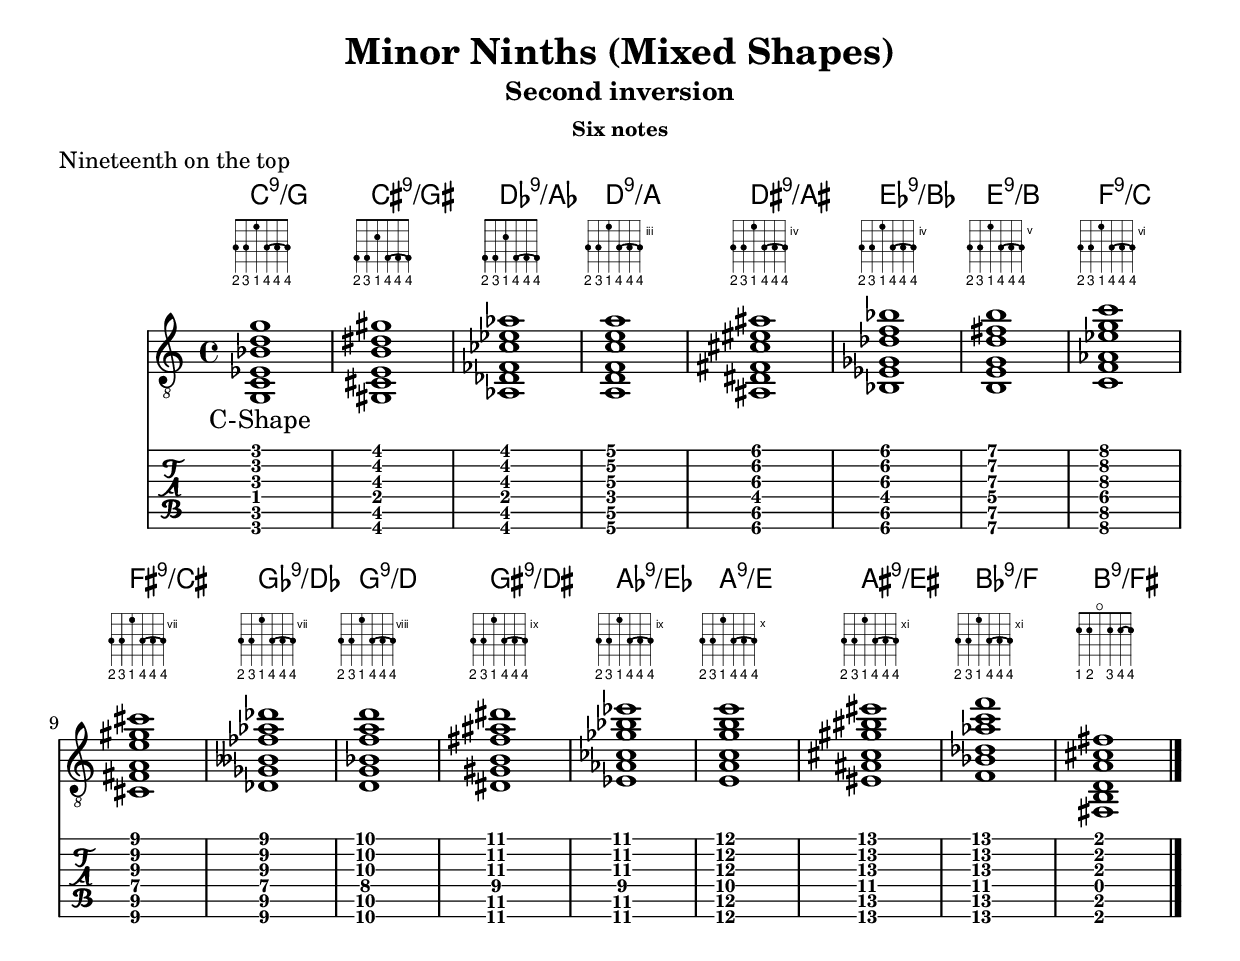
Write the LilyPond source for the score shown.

\version "2.19.15"
%\include "predefined-guitar-fretboards.ly"
\include "../c-shape.ly"
\include "../a-shape.ly"
\include "../g-shape.ly"
\include "../e-shape.ly"
\include "../d-shape.ly"
\include "../alt-shape.ly"

\layout {
   \context { %\Score
      %\override StringNumber.transparent = ##t
      \Voice
      \remove "New_fingering_engraver"
   }
}

\paper {
  print-all-headers = ##t
}


%%%%%%%%%%%%%%%%%%%%%%%%%%%%%%%%%%%%%%%%%%%%%%%%%
%%%%%%%%%%%%%%%%% MINOR NINTHS %%%%%%%%%%%%%%%%%%
%%%%%%%%%%%%%%%%%%%%%%%%%%%%%%%%%%%%%%%%%%%%%%%%%
minorninthsRootPositionFourNotesNinthOnTopChordSymbols = \chordmode {
% * tetrads
% ** minor ninths
% *** root position
% **** four notes
% ***** ninth on the top
  %\cShape
  \repeat unfold 1 {
    c1:m9
    cis1:m9
    des1:m9
    d1:m9
    dis1:m9 
    es1:m9
    e1:m9
    f1:m9
    fis1:m9 
    ges1:m9
    g1:m9
    gis1:m9 
    as1:m9
    a1:m9
    ais1:m9 
    bes1:m9
    b1:m9
  }
}

minorninthsRootPositionFourNotesNinthOnTopShapes = \lyricmode {
% * tetrads
% ** minor ninths
% *** root position
% **** four notes
% ***** ninth on the top
  \repeat unfold 1 {
    C-Shape \repeat unfold 16 { \skip1 }
  }
}

minorninthsRootPositionFourNotesNinthOnTop = \chordmode {
% * tetrads
% ** minor ninths
% *** root position
% **** four notes
% ***** ninth on the top
  \cShape
  c,:1.3-.7.9
  cis,:1.3-.7.9
  des,:1.3-.7.9
  d,:1.3-.7.9
  dis,:1.3-.7.9
  es,:1.3-.7.9
  e,:1.3-.7.9
  f,:1.3-.7.9
  fis,:1.3-.7.9
  ges,:1.3-.7.9
  g,:1.3-.7.9
  gis,:1.3-.7.9
  as,:1.3-.7.9
  a,:1.3-.7.9
  ais,:1.3-.7.9
  bes,:1.3-.7.9
  b,,:1.3-.7.9
  \bar "|."
}

minorninthsRootPositionFiveNotesTwelfthOnTopChordSymbols = \chordmode {
% * pentads
% ** minor ninths
% *** root position
% **** five notes
% ***** twelfth on the top
  %\cShape
  \repeat unfold 1 {
    c1:m9
    cis1:m9
    des1:m9
    d1:m9
    dis1:m9 
    es1:m9
    e1:m9
    f1:m9
    fis1:m9 
    ges1:m9
    g1:m9
    gis1:m9 
    as1:m9
    a1:m9
    ais1:m9 
    bes1:m9
    b1:m9
  }
}

minorninthsRootPositionFiveNotesTwelfthOnTopShapes = \lyricmode {
% * pentads
% ** minor ninths
% *** root position
% **** five notes
% ***** twelfth on the top
  \repeat unfold 1 {
    C-Shape \repeat unfold 16 { \skip1 }
  }
}

minorninthsRootPositionFiveNotesTwelfthOnTop = \chordmode {
% * pentads
% ** minor ninths
% *** root position
% **** five notes
% ***** twelfth on the top
  \cShape
  c,:1.3-.7.9.12
  cis,:1.3-.7.9.12
  des,:1.3-.7.9.12
  d,:1.3-.7.9.12
  dis,:1.3-.7.9.12
  es,:1.3-.7.9.12
  e,:1.3-.7.9.12
  f,:1.3-.7.9.12
  fis,:1.3-.7.9.12
  ges,:1.3-.7.9.12
  g,:1.3-.7.9.12
  gis,:1.3-.7.9.12
  as,:1.3-.7.9.12
  a,:1.3-.7.9.12
  ais,:1.3-.7.9.12
  bes,:1.3-.7.9.12
  b,,:1.3-.7.9.12
  \bar "|."
}


minorninthsRootPositionSixNotesNinthOnTopChordSymbols = \chordmode {
% * pentads
% ** minor ninths
% *** root position
% **** six notes
% ***** ninth on the top
  %\eShape
  \repeat unfold 1 {
%%%    \set chordNameExceptions = #chExceptions
    c1:m9
    cis1:m9
    des1:m9
    d1:m9
    dis1:m9 
    es1:m9
    e1:m9
    f1:m9
    fis1:m9 
    ges1:m9
    g1:m9
    gis1:m9 
    as1:m9
    a1:m9
    ais1:m9 
    bes1:m9
    b1:m9
  }
}

minorninthsRootPositionSixNotesNinthOnTopShapes = \lyricmode {
% * pentads
% ** minor ninths
% *** root position
% **** six notes
% ***** ninth on the top
  \repeat unfold 1 {
    E-Shape \repeat unfold 16 { \skip1 }
  }
}

minorninthsRootPositionSixNotesNinthOnTop = \chordmode {
% * pentads
% ** minor ninths
% *** root position
% **** six notes
% ***** ninth on the top
  \eShape
  c,:1.5.7.10-.12.16
  cis,:1.5.7.10-.12.16
  des,:1.5.7.10-.12.16
  d,:1.5.7.10-.12.16
  dis,:1.5.7.10-.12.16
  es,:1.5.7.10-.12.16
  e,,:1.5.7.10-.12.16
  f,,:1.5.7.10-.12.16
  fis,,:1.5.7.10-.12.16
  ges,,:1.5.7.10-.12.16
  g,,:1.5.7.10-.12.16
  gis,,:1.5.7.10-.12.16
  as,,:1.5.7.10-.12.16
  a,,:1.5.7.10-.12.16
  ais,,:1.5.7.10-.12.16
  bes,,:1.5.7.10-.12.16
  b,,:1.5.7.10-.12.16
  \bar "|."
}

minorninthsSecondInversionFiveNotesNinthOnTopChordSymbols = \chordmode {
% * pentads
% ** minor ninths
% *** root position
% **** five notes
% ***** ninth on the top
  %\cShape
  \repeat unfold 1 {
    c1:m9/g
    cis1:m9/gis
    des1:m9/as
    d1:m9/a
    dis1:m9/ais 
    es1:m9/bes
    e1:m9/b
    f1:m9/c
    fis1:m9/cis 
    ges1:m9/des
    g1:m9/d
    gis1:m9/dis 
    as1:m9/es
    a1:m9/e
    ais1:m9/eis 
    bes1:m9/f
    b1:m9/fis
  }
}

minorninthsSecondInversionFiveNotesNinthOnTopShapes = \lyricmode {
% * pentads
% ** minor ninths
% *** root position
% **** five notes
% ***** ninth on the top
  \repeat unfold 1 {
    C-Shape \repeat unfold 16 { \skip1 }
  }
}

minorninthsSecondInversionFiveNotesNinthOnTop = \chordmode {
% * pentads
% ** minor ninths
% *** root position
% **** five notes
% ***** ninth on the top
  \cShape
  c,,:5.8.10-.14.16^1.3
  cis,,:5.8.10-.14.16^1.3
  des,,:5.8.10-.14.16^1.3
  d,,:5.8.10-.14.16^1.3
  dis,,:5.8.10-.14.16^1.3
  es,,:5.8.10-.14.16^1.3
  e,,:5.8.10-.14.16^1.3
  f,,:5.8.10-.14.16^1.3
  fis,,:5.8.10-.14.16^1.3
  ges,,:5.8.10-.14.16^1.3
  g,,:5.8.10-.14.16^1.3
  gis,,:5.8.10-.14.16^1.3
  as,,:5.8.10-.14.16^1.3
  a,,:5.8.10-.14.16^1.3
  ais,,:5.8.10-.14.16^1.3
  bes,,:5.8.10-.14.16^1.3
  b,,,:5.8.10-.14.16^1.3
  \bar "|."
}

minorninthsSecondInversionSixNotesNineteenthOnTopChordSymbols = \chordmode {
% * pentads
% ** minor ninths
% *** root position
% **** six notes
% ***** nineteenth on the top
  %\cShape
  \repeat unfold 1 {
    c1:9/g
    cis1:9/gis
    des1:9/as
    d1:9/a
    dis1:9/ais 
    es1:9/bes
    e1:9/b
    f1:9/c
    fis1:9/cis 
    ges1:9/des
    g1:9/d
    gis1:9/dis 
    as1:9/es
    a1:9/e
    ais1:9/eis 
    bes1:9/f
    b1:9/fis
  }
}

minorninthsSecondInversionSixNotesNineteenthOnTopShapes = \lyricmode {
% * pentads
% ** minor ninths
% *** root position
% **** six notes
% ***** nineteenth on the top
  \repeat unfold 1 {
    C-Shape \repeat unfold 16 { \skip1 }
  }
}

minorninthsSecondInversionSixNotesNineteenthOnTop = \chordmode {
% * pentads
% ** minor ninths
% *** root position
% **** six notes
% ***** nineteenth on the top
  \cShape
  c,,:5.8.10-.14.16.19^1.3
  cis,,:5.8.10-.14.16.19^1.3
  des,,:5.8.10-.14.16.19^1.3
  d,,:5.8.10-.14.16.19^1.3
  dis,,:5.8.10-.14.16.19^1.3
  es,,:5.8.10-.14.16.19^1.3
  e,,:5.8.10-.14.16.19^1.3
  f,,:5.8.10-.14.16.19^1.3
  fis,,:5.8.10-.14.16.19^1.3
  ges,,:5.8.10-.14.16.19^1.3
  g,,:5.8.10-.14.16.19^1.3
  gis,,:5.8.10-.14.16.19^1.3
  as,,:5.8.10-.14.16.19^1.3
  a,,:5.8.10-.14.16.19^1.3
  ais,,:5.8.10-.14.16.19^1.3
  bes,,:5.8.10-.14.16.19^1.3
  b,,,:5.8.10-.14.16.19^1.3
  \bar "|."
}



%%%%%%%%%%%%%%%%%%%%%%%%%%%%%%%%%%%%%%%%%%%%%%%%%%
%%%%%%%%%%%%%%% SCORE DEFINITIONS %%%%%%%%%%%%%%%%
%%%%%%%%%%%%%%%%%%%%%%%%%%%%%%%%%%%%%%%%%%%%%%%%%%
%{
  \score {
    <<
      \new ChordNames {
        \minorninthsRootPositionFourNotesNinthOnTopChordSymbols
      }
      \new FretBoards {
        \minorninthsRootPositionFourNotesNinthOnTop
      }
      \new Voice = "minorninths" {
        \clef "treble_8"
        \minorninthsRootPositionFourNotesNinthOnTop
      }
      \new Lyrics \lyricsto "minorninths" {
        \minorninthsRootPositionFourNotesNinthOnTopShapes
      }
      \new TabStaff {
        \minorninthsRootPositionFourNotesNinthOnTop
      }
    >>
    \header {
      title = "Minor Ninths (Mixed Shapes)"
      subtitle = "Root position"
      subsubtitle = "Four notes"
      piece = "Ninth on the top"
    }
  }
%}

%{
  \score {
    <<
      \new ChordNames {
        \minorninthsRootPositionFiveNotesTwelfthOnTopChordSymbols
      }
      \new FretBoards {
        \minorninthsRootPositionFiveNotesTwelfthOnTop
      }
      \new Voice = "minorninths" {
        \clef "treble_8"
        \minorninthsRootPositionFiveNotesTwelfthOnTop
      }
      \new Lyrics \lyricsto "minorninths" {
        \minorninthsRootPositionFiveNotesTwelfthOnTopShapes
      }
      \new TabStaff {
        \minorninthsRootPositionFiveNotesTwelfthOnTop
      }
    >>
    \header {
      title = "Minor Ninths (Mixed Shapes)"
      subtitle = "Root position"
      subsubtitle = "Five notes"
      piece = "Twelfth on the top"
    }
  }
%}


%{
  \score {
    <<
      \new ChordNames {
        \minorninthsRootPositionSixNotesNinthOnTopChordSymbols
      }
      \new FretBoards {
        \minorninthsRootPositionSixNotesNinthOnTop
      }
      \new Voice = "minorninths" {
        \clef "treble_8"
        \minorninthsRootPositionSixNotesNinthOnTop
      }
      \new Lyrics \lyricsto "minorninths" {
        \minorninthsRootPositionSixNotesNinthOnTopShapes
      }
      \new TabStaff {
        \minorninthsRootPositionSixNotesNinthOnTop
      }
    >>
    \header {
      title = "Minor Ninths (Mixed Shapes)"
      subtitle = "Root position"
      subsubtitle = "Six notes"
      piece = "Ninth on the top"
    }
  }
%}


%{
  \score {
    <<
      \new ChordNames {
        \minorninthsSecondInversionFiveNotesNinthOnTopChordSymbols
      }
      \new FretBoards {
        \minorninthsSecondInversionFiveNotesNinthOnTop
      }
      \new Voice = "minorninths" {
        \clef "treble_8"
        \minorninthsSecondInversionFiveNotesNinthOnTop
      }
      \new Lyrics \lyricsto "minorninths" {
        \minorninthsSecondInversionFiveNotesNinthOnTopShapes
      }
      \new TabStaff {
        \minorninthsSecondInversionFiveNotesNinthOnTop
      }
    >>
    \header {
      title = "Minor Ninths (Mixed Shapes)"
      subtitle = "Second inversion"
      subsubtitle = "Five notes"
      piece = "Ninth on the top"
    }
  }
%}

%%{
  \score {
    <<
      \new ChordNames {
        \minorninthsSecondInversionSixNotesNineteenthOnTopChordSymbols
      }
      \new FretBoards {
        \minorninthsSecondInversionSixNotesNineteenthOnTop
      }
      \new Voice = "minorninths" {
        \clef "treble_8"
        \minorninthsSecondInversionSixNotesNineteenthOnTop
      }
      \new Lyrics \lyricsto "minorninths" {
        \minorninthsSecondInversionSixNotesNineteenthOnTopShapes
      }
      \new TabStaff {
        \minorninthsSecondInversionSixNotesNineteenthOnTop
      }
    >>
    \header {
      title = "Minor Ninths (Mixed Shapes)"
      subtitle = "Second inversion"
      subsubtitle = "Six notes"
      piece = "Nineteenth on the top"
    }
  }
%}
